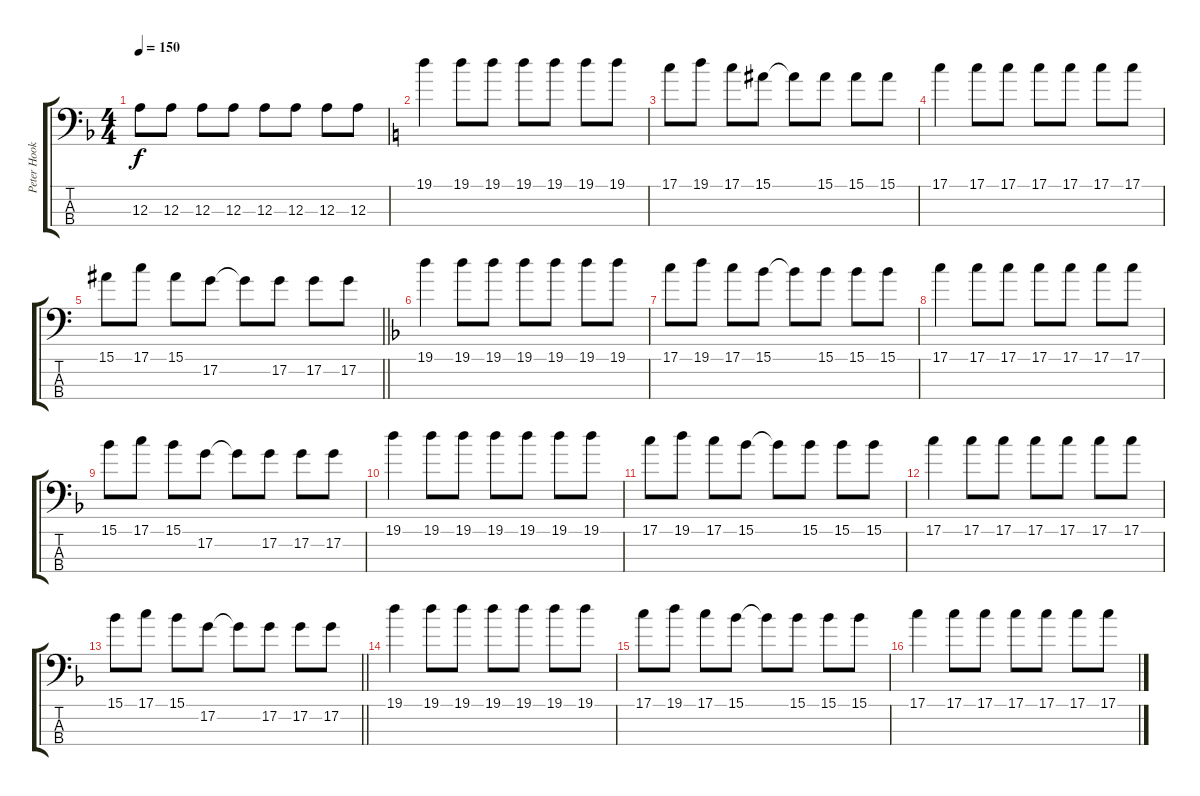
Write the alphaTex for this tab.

\track ("Peter Hook (Bass)" "Peter Hook") {instrument electricbassfinger}
\staff {score tabs}
\tuning (G2 D2 A1 E1) {hide}
\ts (4 4)
\tempo 150
\clef f4
\ks f
12.3.8{dy f} 12.3.8 12.3.8 12.3.8 12.3.8 12.3.8 12.3.8 12.3.8 |
\ks c
19.1.4 19.1.8 19.1.8 19.1.8 19.1.8 19.1.8 19.1.8 |
17.1.8 19.1.8 17.1.8 15.1.8 15.1{t}.8 15.1.8 15.1.8 15.1.8 |
17.1.4 17.1.8 17.1.8 17.1.8 17.1.8 17.1.8 17.1.8 |
\barLineRight lightlight
15.1.8 17.1.8 15.1.8 17.2.8 17.2{t}.8 17.2.8 17.2.8 17.2.8 |
\ks f
19.1.4 19.1.8 19.1.8 19.1.8 19.1.8 19.1.8 19.1.8 |
17.1.8 19.1.8 17.1.8 15.1.8 15.1{t}.8 15.1.8 15.1.8 15.1.8 |
17.1.4 17.1.8 17.1.8 17.1.8 17.1.8 17.1.8 17.1.8 |
15.1.8 17.1.8 15.1.8 17.2.8 17.2{t}.8 17.2.8 17.2.8 17.2.8 |
19.1.4 19.1.8 19.1.8 19.1.8 19.1.8 19.1.8 19.1.8 |
17.1.8 19.1.8 17.1.8 15.1.8 15.1{t}.8 15.1.8 15.1.8 15.1.8 |
17.1.4 17.1.8 17.1.8 17.1.8 17.1.8 17.1.8 17.1.8 |
\barLineRight lightlight
15.1.8 17.1.8 15.1.8 17.2.8 17.2{t}.8 17.2.8 17.2.8 17.2.8 |
19.1.4 19.1.8 19.1.8 19.1.8 19.1.8 19.1.8 19.1.8 |
17.1.8 19.1.8 17.1.8 15.1.8 15.1{t}.8 15.1.8 15.1.8 15.1.8 |
17.1.4 17.1.8 17.1.8 17.1.8 17.1.8 17.1.8 17.1.8
